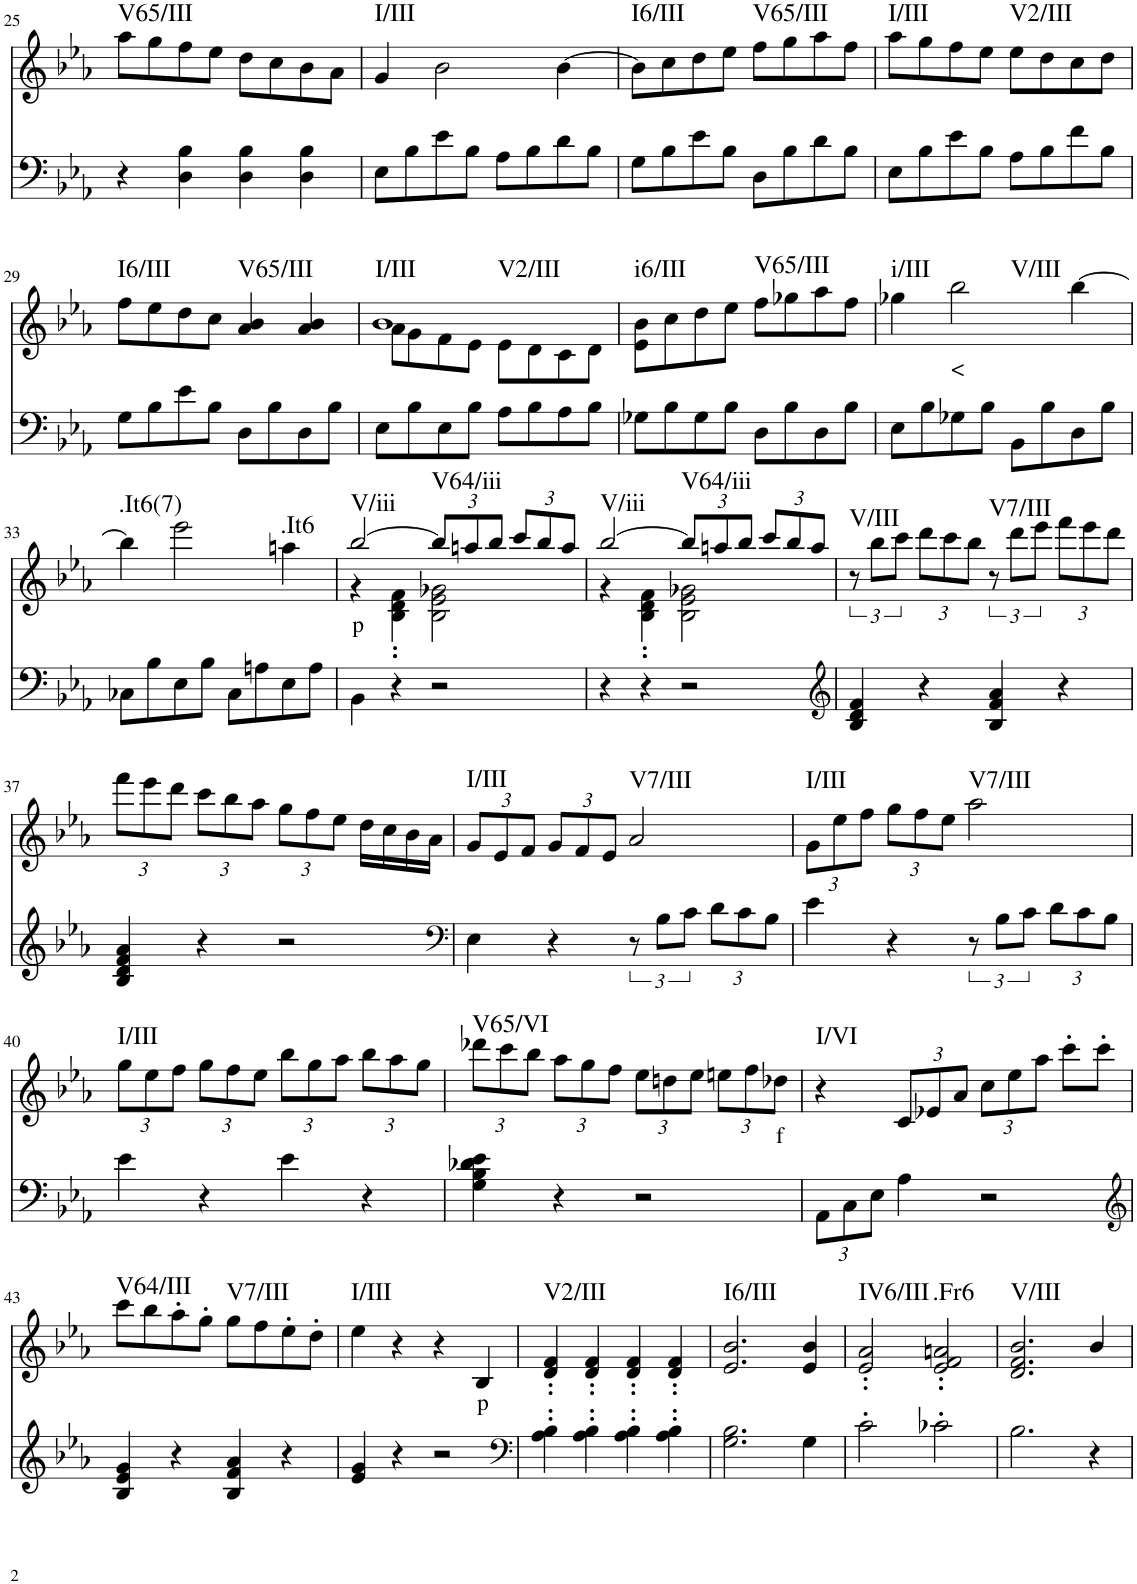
**kern	**kern	**text	**harte
*part2	*part1	*part1	*part1
*staff2	*staff1	*staff1	*
*I"piano	*I"piano	*	*
*I'Pno	*I'Pno	*	*
!!LO:PB:g=z
*clefF4	*clefG2	*	*
*k[b-e-a-]	*k[b-e-a-]	*	*
*c:	*c:	*	*
*M2/2	*M2/2	*	*
=25	=25	=25	=25
!	!	!	!LO:H:kt=V65/III
4r	8aa-\L	.	N
.	8gg\	.	.
4D\ 4B-\	8ff\	.	.
.	8ee-\J	.	.
4D\ 4B-\	8dd\L	.	.
.	8cc\	.	.
4D\ 4B-\	8b-\	.	.
.	8a-\J	.	.
=26	=26	=26	=26
!	!	!	!LO:H:kt=I/III
8E-\L	4g/	.	N
8B-\	.	.	.
8e-\	2b-\	.	.
8B-\J	.	.	.
8A-\L	.	.	.
8B-\	.	.	.
8d\	[4b-\	.	.
8B-\J	.	.	.
=27	=27	=27	=27
!	!	!	!LO:H:kt=I6/III
8G\L	8b-\L]	.	N
8B-\	8cc\	.	.
8e-\	8dd\	.	.
8B-\J	8ee-\J	.	.
!	!	!	!LO:H:kt=V65/III
8D\L	8ff\L	.	N
8B-\	8gg\	.	.
8d\	8aa-\	.	.
8B-\J	8ff\J	.	.
=28	=28	=28	=28
!	!	!	!LO:H:kt=I/III
8E-\L	8aa-\L	.	N
8B-\	8gg\	.	.
8e-\	8ff\	.	.
8B-\J	8ee-\J	.	.
!	!	!	!LO:H:kt=V2/III
8A-\L	8ee-\L	.	N
8B-\	8dd\	.	.
8f\	8cc\	.	.
8B-\J	8dd\J	.	.
!!LO:LB:g=z
=29	=29	=29	=29
!	!	!	!LO:H:kt=I6/III
8G\L	8ff\L	.	N
8B-\	8ee-\	.	.
8e-\	8dd\	.	.
8B-\J	8cc\J	.	.
!	!	!	!LO:H:kt=V65/III
8D\L	4a-/ 4b-/	.	N
8B-\	.	.	.
8D\	4a-/ 4b-/	.	.
8B-\J	.	.	.
=30	=30	=30	=30
*	*^	*	*
!	!	!	!	!LO:H:n=1:kt=I/III
!	!	!	!	!LO:H:n=2:kt=V2/III
8E-\L	1b-	8a-\L	.	N N
8B-\	.	8g\	.	.
8E-\	.	8f\	.	.
8B-\J	.	8e-\J	.	.
8A-\L	.	8e-\L	.	.
8B-\	.	8d\	.	.
8A-\	.	8c\	.	.
8B-\J	.	8d\J	.	.
=31	=31	=31	=31	=31
!	!	!	!	!LO:H:kt=i6/III
*	*v	*v	*	*
8G-X\L	8e-\ 8b-\L	.	N
8B-\	8cc\	.	.
8G-\	8dd\	.	.
8B-\J	8ee-\J	.	.
!	!	!	!LO:H:kt=V65/III
8D\L	8ff\L	.	N
8B-\	8gg-X\	.	.
8D\	8aa-\	.	.
8B-\J	8ff\J	.	.
=32	=32	=32	=32
!	!	!	!LO:H:kt=i/III
8E-\L	4gg-X\	.	N
8B-\	.	.	.
!	!	!LO:LY:b	!LO:H:kt=V/III
8G-X\	2bb-\	<	N
8B-\J	.	.	.
8BB-\L	.	.	.
8B-\	.	.	.
8D\	[4bb-\	.	.
8B-\J	.	.	.
!!LO:LB:g=z
=33	=33	=33	=33
!	!	!	!LO:H:kt=.It6(7)
8C-X\L	4bb-\]	.	N
8B-\	.	.	.
8E-\	2eee-\	.	.
8B-\J	.	.	.
8C-\L	.	.	.
8An\	.	.	.
!	!	!	!LO:H:kt=.It6
8E-\	4aan\	.	N
8A\J	.	.	.
=34	=34	=34	=34
*	*^	*	*
!	!	!	!LO:LY:b	!LO:H:kt=V/iii
4BB-\	[2bb-/	4r	p	N
4r	.	4B-\' 4d\' 4f\'	.	.
*	*Xbrackettup	*	*	*
!	!	!	!	!LO:H:kt=V64/iii
2r	12bb-/L]	2B-\ 2e-\ 2g-X\	.	N
.	12aan/	.	.	.
.	12bb-/J	.	.	.
.	12ccc/L	.	.	.
.	12bb-/	.	.	.
.	12aa/J	.	.	.
=35	=35	=35	=35	=35
!	!	!	!	!LO:H:kt=V/iii
4r	[2bb-/	4r	.	N
4r	.	4B-\' 4d\' 4f\'	.	.
!	!	!	!	!LO:H:kt=V64/iii
2r	12bb-/L]	2B-\ 2e-\ 2g-X\	.	N
.	12aan/	.	.	.
.	12bb-/J	.	.	.
.	12ccc/L	.	.	.
.	12bb-/	.	.	.
.	12aa/J	.	.	.
*	*v	*v	*	*
=36	=36	=36	=36
*clefG2	*	*	*
*	*brackettup	*	*
!	!	!	!LO:H:kt=V/III
4B-/ 4d/ 4f/	12r	.	N
.	12bb-\L	.	.
.	12ccc\J	.	.
*	*Xbrackettup	*	*
4r	12ddd\L	.	.
.	12ccc\	.	.
.	12bb-\J	.	.
*	*brackettup	*	*
!	!	!	!LO:H:kt=V7/III
4B-/ 4f/ 4a-/	12r	.	N
.	12ddd\L	.	.
.	12eee-\J	.	.
*	*Xbrackettup	*	*
4r	12fff\L	.	.
.	12eee-\	.	.
.	12ddd\J	.	.
!!LO:LB:g=z
=37	=37	=37	=37
4B-/ 4d/ 4f/ 4a-/	12fff\L	.	.
.	12eee-\	.	.
.	12ddd\J	.	.
4r	12ccc\L	.	.
.	12bb-\	.	.
.	12aa-\J	.	.
2r	12gg\L	.	.
.	12ff\	.	.
.	12ee-\J	.	.
.	16dd\LL	.	.
.	16cc\	.	.
.	16b-\	.	.
.	16a-\JJ	.	.
=38	=38	=38	=38
*clefF4	*	*	*
!	!	!	!LO:H:kt=I/III
4E-\	12g/L	.	N
.	12e-/	.	.
.	12f/J	.	.
4r	12g/L	.	.
.	12f/	.	.
.	12e-/J	.	.
!	!	!	!LO:H:kt=V7/III
12r	2a-/	.	N
12B-\L	.	.	.
12c\J	.	.	.
*Xbrackettup	*	*	*
12d\L	.	.	.
12c\	.	.	.
12B-\J	.	.	.
=39	=39	=39	=39
!	!	!	!LO:H:kt=I/III
4e-\	12g\L	.	N
.	12ee-\	.	.
.	12ff\J	.	.
4r	12gg\L	.	.
.	12ff\	.	.
.	12ee-\J	.	.
*brackettup	*	*	*
!	!	!	!LO:H:kt=V7/III
12r	2aa-\	.	N
12B-\L	.	.	.
12c\J	.	.	.
*Xbrackettup	*	*	*
12d\L	.	.	.
12c\	.	.	.
12B-\J	.	.	.
!!LO:LB:g=z
=40	=40	=40	=40
!	!	!	!LO:H:kt=I/III
4e-\	12gg\L	.	N
.	12ee-\	.	.
.	12ff\J	.	.
4r	12gg\L	.	.
.	12ff\	.	.
.	12ee-\J	.	.
4e-\	12bb-\L	.	.
.	12gg\	.	.
.	12aa-\J	.	.
4r	12bb-\L	.	.
.	12aa-\	.	.
.	12gg\J	.	.
=41	=41	=41	=41
!	!	!	!LO:H:kt=V65/VI
4G\ 4B-\ 4d-X\ 4e-\	12ddd-X\L	.	N
.	12ccc\	.	.
.	12bb-\J	.	.
4r	12aa-\L	.	.
.	12gg\	.	.
.	12ff\J	.	.
2r	12ee-\L	.	.
.	12ddn\	.	.
.	12ee-\J	.	.
.	12een\L	.	.
.	12ff\	.	.
!	!	!LO:LY:b	!
.	12dd-X\J	f	.
=42	=42	=42	=42
!	!	!	!LO:H:kt=I/VI
12AA-\L	4r	.	N
12C\	.	.	.
12E-\J	.	.	.
4A-\	12c/L	.	.
.	12e-X/	.	.
.	12a-/J	.	.
2r	12cc\L	.	.
.	12ee-\	.	.
.	12aa-\J	.	.
.	8ccc'\L	.	.
.	8ccc'\J	.	.
!!LO:LB:g=z
=43	=43	=43	=43
*clefG2	*	*	*
!	!	!	!LO:H:kt=V64/III
4B-/ 4e-/ 4g/	8ccc\L	.	N
.	8bb-\	.	.
4r	8aa-'\	.	.
.	8gg'\J	.	.
!	!	!	!LO:H:kt=V7/III
4B-/ 4f/ 4a-/	8gg\L	.	N
.	8ff\	.	.
4r	8ee-'\	.	.
.	8dd'\J	.	.
=44	=44	=44	=44
!	!	!	!LO:H:kt=I/III
4e-/ 4g/	4ee-\	.	N
4r	4r	.	.
2r	4r	.	.
!	!	!LO:LY:b	!
.	4B-/	p	.
=45	=45	=45	=45
*clefF4	*	*	*
!	!	!	!LO:H:kt=V2/III
4A-\' 4B-\'	4d/' 4f/'	.	N
4A-\' 4B-\'	4d/' 4f/'	.	.
4A-\' 4B-\'	4d/' 4f/'	.	.
4A-\' 4B-\'	4d/' 4f/'	.	.
=46	=46	=46	=46
!	!	!	!LO:H:kt=I6/III
2.G\ 2.B-\	2.e-/ 2.b-/	.	N
4G\	4e-/ 4b-/	.	.
=47	=47	=47	=47
!	!	!	!LO:H:kt=IV6/III
2c'\	2e-/' 2a-/'	.	N
!	!	!	!LO:H:kt=.Fr6
2c-X'\	2e-/' 2f/' 2an/'	.	N
=48	=48	=48	=48
!	!	!	!LO:H:kt=V/III
2.B-\	2.d/ 2.f/ 2.b-/	.	N
4r	4b-/	.	.
=	=	=	=
*-	*-	*-	*-
